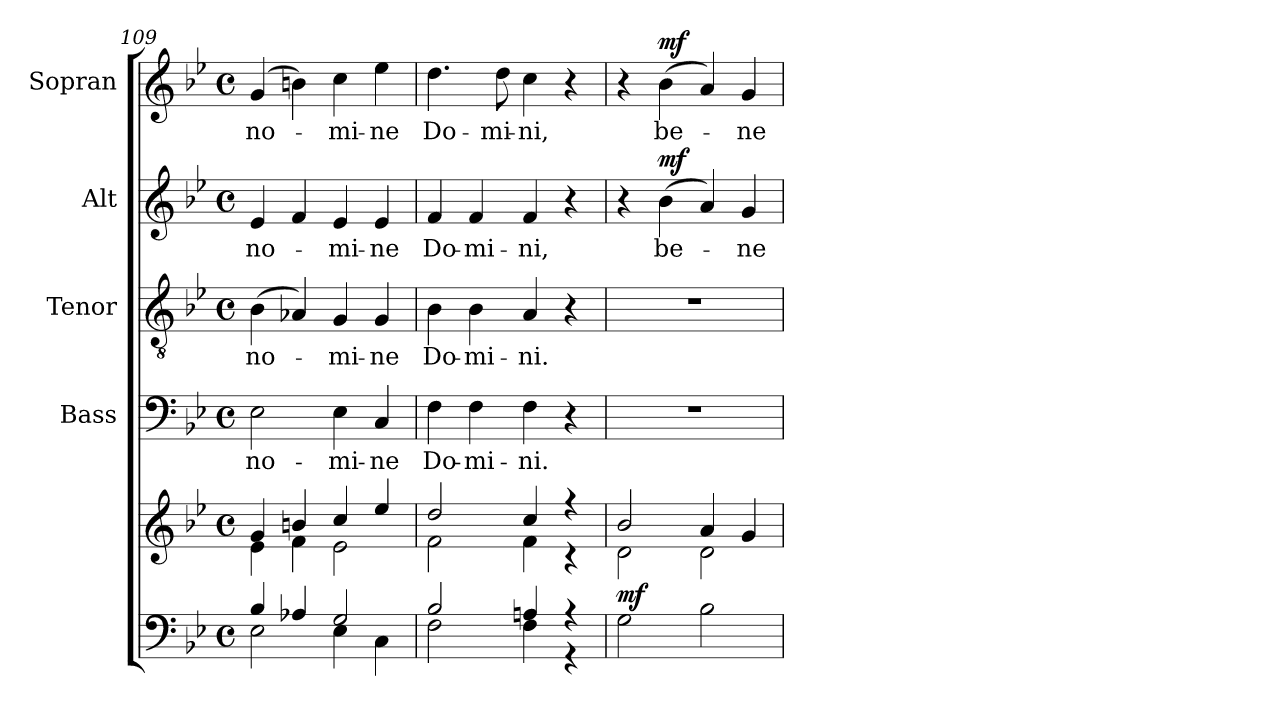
**kern	**kern	**dynam	**kern	**text	**kern	**text	**kern	**text	**dynam	**kern	**text	**dynam
*part5	*part5	*part5	*part4	*part4	*part3	*part3	*part2	*part2	*part2	*part1	*part1	*part1
*staff6	*staff5	*staff5/6	*staff4	*staff4	*staff3	*staff3	*staff2	*staff2	*staff2	*staff1	*staff1	*staff1
*	*	*	*I"Bass	*	*I"Tenor	*	*I"Alt	*	*	*I"Sopran	*	*
*	*	*	*I'B.	*	*I'T.	*	*I'A.	*	*	*I'S.	*	*
*clefF4	*clefG2	*	*clefF4	*	*clefGv2	*	*clefG2	*	*	*clefG2	*	*
*k[b-e-]	*k[b-e-]	*	*k[b-e-]	*	*k[b-e-]	*	*k[b-e-]	*	*	*k[b-e-]	*	*
*B-:	*B-:	*	*B-:	*	*B-:	*	*B-:	*	*	*B-:	*	*
*M4/4	*M4/4	*	*M4/4	*	*M4/4	*	*M4/4	*	*	*M4/4	*	*
*met(c)	*met(c)	*	*met(c)	*	*met(c)	*	*met(c)	*	*	*met(c)	*	*
=109	=109	=109	=109	=109	=109	=109	=109	=109	=109	=109	=109	=109
*^	*^	*	*	*	*	*	*	*	*	*	*	*
!	!	!	!	!	!	!LO:LY:b	!	!LO:LY:b	!	!LO:LY:b	!	!	!LO:LY:b	!
4B-/	2E-\	4g/	4e-\	.	2E-\	no-	(>4B-\	no-	4e-/	no-	.	(4g/	no-	.
4A-X/	.	4bn/	4f\	.	.	.	4A-X/)	.	4f/	.	.	4bn\)	.	.
!	!	!	!	!	!	!LO:LY:b	!	!LO:LY:b	!	!LO:LY:b	!	!	!LO:LY:b	!
2G/	4E-\	4cc/	2e-\	.	4E-\	-mi-	4G/	-mi-	4e-/	-mi-	.	4cc\	-mi-	.
!	!	!	!	!	!	!LO:LY:b	!	!LO:LY:b	!	!LO:LY:b	!	!	!LO:LY:b	!
.	4C\	4ee-/	.	.	4C/	-ne	4G/	-ne	4e-/	-ne	.	4ee-\	-ne	.
!!LO:PB:g=z
=110	=110	=110	=110	=110	=110	=110	=110	=110	=110	=110	=110	=110	=110	=110
!	!	!	!	!	!	!LO:LY:b	!	!LO:LY:b	!	!LO:LY:b	!	!	!LO:LY:b	!
2B-/	2F\	2dd/	2f\	.	4F\	Do-	4B-\	Do-	4f/	Do-	.	4.dd\	Do-	.
!	!	!	!	!	!	!LO:LY:b	!	!LO:LY:b	!	!LO:LY:b	!	!	!	!
.	.	.	.	.	4F\	-mi-	4B-\	-mi-	4f/	-mi-	.	.	.	.
!	!	!	!	!	!	!	!	!	!	!	!	!	!LO:LY:b	!
.	.	.	.	.	.	.	.	.	.	.	.	8dd\	-mi-	.
!	!	!	!	!	!	!LO:LY:b	!	!LO:LY:b	!	!LO:LY:b	!	!	!LO:LY:b	!
4An/	4F\	4cc/	4f\	.	4F\	-ni.	4A/	-ni.	4f/	-ni,	.	4cc\	-ni,	.
4r	4r	4r	4r	.	4r	.	4r	.	4r	.	.	4r	.	.
=111	=111	=111	=111	=111	=111	=111	=111	=111	=111	=111	=111	=111	=111	=111
!	!	!	!	!LO:DY:b	!	!	!	!	!	!	!	!	!	!
*v	*v	*	*	*	*	*	*	*	*	*	*	*	*	*
2G\	2b-/	2d\	mf	1r	.	1r	.	4r	.	.	4r	.	.
!	!	!	!	!	!	!	!	!	!LO:LY:b	!LO:DY:a	!	!LO:LY:b	!LO:DY:a
.	.	.	.	.	.	.	.	(>4b-\	be-	mf	(>4b-\	be-	mf
2B-\	4a/	2d\	.	.	.	.	.	4a/)	.	.	4a/)	.	.
!	!	!	!	!	!	!	!	!	!LO:LY:b	!	!	!LO:LY:b	!
.	4g/	.	.	.	.	.	.	4g/	-ne-	.	4g/	-ne-	.
*	*v	*v	*	*	*	*	*	*	*	*	*	*	*
=	=	=	=	=	=	=	=	=	=	=	=	=
*-	*-	*-	*-	*-	*-	*-	*-	*-	*-	*-	*-	*-
